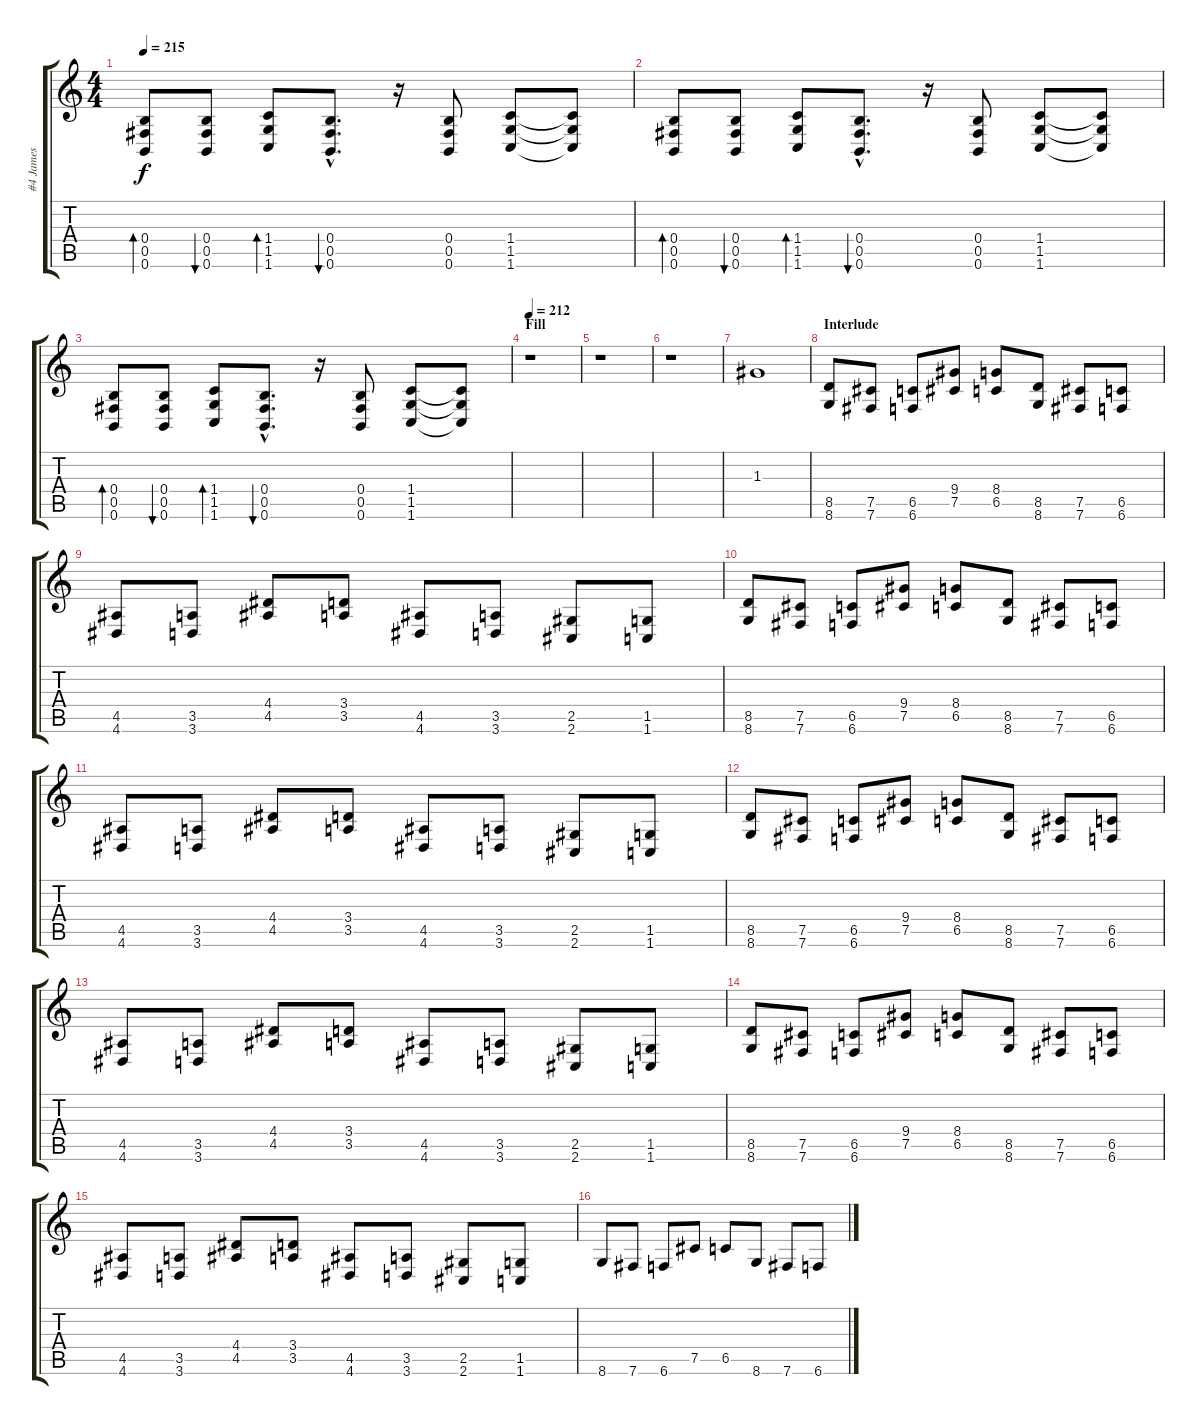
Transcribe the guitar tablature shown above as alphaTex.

\track ("#4 James" "#4 James") {instrument distortionguitar}
\staff {score tabs}
\tuning (E4 B3 G3 B2 Gb2 B1) {hide}
\ts (4 4)
\tempo 215
\clef g2
\ks c
(0.4 0.5 0.6).8{bd 120 dy f} (0.4 0.5 0.6).8{bu 120} (1.4 1.5 1.6).8{bd 120} (0.4{hac} 0.5{hac} 0.6{hac}).8{d bu 120} r.16 (0.4 0.5 0.6).8 (1.4 1.5 1.6).8 (1.4{t} 1.5{t} 1.6{t}).8 |
(0.4 0.5 0.6).8{bd 120} (0.4 0.5 0.6).8{bu 120} (1.4 1.5 1.6).8{bd 120} (0.4{hac} 0.5{hac} 0.6{hac}).8{d bu 120} r.16 (0.4 0.5 0.6).8 (1.4 1.5 1.6).8 (1.4{t} 1.5{t} 1.6{t}).8 |
(0.4 0.5 0.6).8{bd 120} (0.4 0.5 0.6).8{bu 120} (1.4 1.5 1.6).8{bd 120} (0.4{hac} 0.5{hac} 0.6{hac}).8{d bu 120} r.16 (0.4 0.5 0.6).8 (1.4 1.5 1.6).8 (1.4{t} 1.5{t} 1.6{t}).8 |
\section ("" "Fill")
\tempo 212
r.1 |
r.1 |
r.1 |
1.3.1 |
\section ("" "Interlude")
(8.5 8.6).8 (7.5 7.6).8 (6.5 6.6).8 (9.4 7.5).8 (8.4 6.5).8 (8.5 8.6).8 (7.5 7.6).8 (6.5 6.6).8 |
(4.5 4.6).8 (3.5 3.6).8 (4.4 4.5).8 (3.4 3.5).8 (4.5 4.6).8 (3.5 3.6).8 (2.5 2.6).8 (1.5 1.6).8 |
(8.5 8.6).8 (7.5 7.6).8 (6.5 6.6).8 (9.4 7.5).8 (8.4 6.5).8 (8.5 8.6).8 (7.5 7.6).8 (6.5 6.6).8 |
(4.5 4.6).8 (3.5 3.6).8 (4.4 4.5).8 (3.4 3.5).8 (4.5 4.6).8 (3.5 3.6).8 (2.5 2.6).8 (1.5 1.6).8 |
(8.5 8.6).8 (7.5 7.6).8 (6.5 6.6).8 (9.4 7.5).8 (8.4 6.5).8 (8.5 8.6).8 (7.5 7.6).8 (6.5 6.6).8 |
(4.5 4.6).8 (3.5 3.6).8 (4.4 4.5).8 (3.4 3.5).8 (4.5 4.6).8 (3.5 3.6).8 (2.5 2.6).8 (1.5 1.6).8 |
(8.5 8.6).8 (7.5 7.6).8 (6.5 6.6).8 (9.4 7.5).8 (8.4 6.5).8 (8.5 8.6).8 (7.5 7.6).8 (6.5 6.6).8 |
(4.5 4.6).8 (3.5 3.6).8 (4.4 4.5).8 (3.4 3.5).8 (4.5 4.6).8 (3.5 3.6).8 (2.5 2.6).8 (1.5 1.6).8 |
8.6.8 7.6.8 6.6.8 7.5.8 6.5.8 8.6.8 7.6.8 6.6.8
